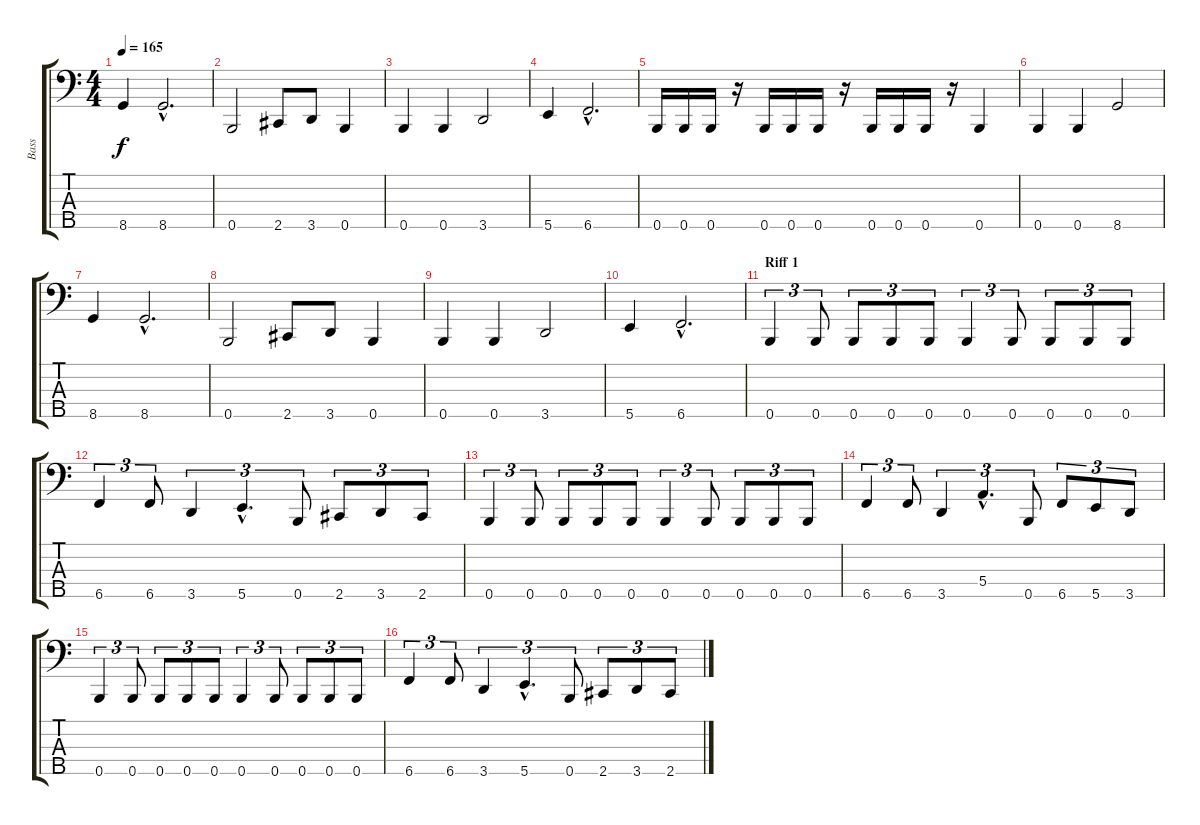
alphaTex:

\track ("Bass" "Bass") {instrument electricbasspick}
\staff {score tabs}
\tuning (G2 D2 A1 E1 B0) {hide}
\ts (4 4)
\tempo 165
\clef f4
\ks c
8.5.4{dy f} 8.5{hac}.2{d} |
0.5.2 2.5.8 3.5.8 0.5.4 |
0.5.4 0.5.4 3.5.2 |
5.5.4 6.5{hac}.2{d} |
0.5.16 0.5.16 0.5.16 r.16 0.5.16 0.5.16 0.5.16 r.16 0.5.16 0.5.16 0.5.16 r.16 0.5.4 |
0.5.4 0.5.4 8.5.2 |
8.5.4 8.5{hac}.2{d} |
0.5.2 2.5.8 3.5.8 0.5.4 |
0.5.4 0.5.4 3.5.2 |
5.5.4 6.5{hac}.2{d} |
\section ("" "Riff 1")
0.5.4{tu (3 2)} 0.5.8{tu (3 2)} 0.5.8{tu (3 2)} 0.5.8{tu (3 2)} 0.5.8{tu (3 2)} 0.5.4{tu (3 2)} 0.5.8{tu (3 2)} 0.5.8{tu (3 2)} 0.5.8{tu (3 2)} 0.5.8{tu (3 2)} |
6.5.4{tu (3 2)} 6.5.8{tu (3 2)} 3.5.4{tu (3 2)} 5.5{hac}.4{d tu (3 2)} 0.5.8{tu (3 2)} 2.5.8{tu (3 2)} 3.5.8{tu (3 2)} 2.5.8{tu (3 2)} |
0.5.4{tu (3 2)} 0.5.8{tu (3 2)} 0.5.8{tu (3 2)} 0.5.8{tu (3 2)} 0.5.8{tu (3 2)} 0.5.4{tu (3 2)} 0.5.8{tu (3 2)} 0.5.8{tu (3 2)} 0.5.8{tu (3 2)} 0.5.8{tu (3 2)} |
6.5.4{tu (3 2)} 6.5.8{tu (3 2)} 3.5.4{tu (3 2)} 5.4{hac}.4{d tu (3 2)} 0.5.8{tu (3 2)} 6.5.8{tu (3 2)} 5.5.8{tu (3 2)} 3.5.8{tu (3 2)} |
0.5.4{tu (3 2)} 0.5.8{tu (3 2)} 0.5.8{tu (3 2)} 0.5.8{tu (3 2)} 0.5.8{tu (3 2)} 0.5.4{tu (3 2)} 0.5.8{tu (3 2)} 0.5.8{tu (3 2)} 0.5.8{tu (3 2)} 0.5.8{tu (3 2)} |
6.5.4{tu (3 2)} 6.5.8{tu (3 2)} 3.5.4{tu (3 2)} 5.5{hac}.4{d tu (3 2)} 0.5.8{tu (3 2)} 2.5.8{tu (3 2)} 3.5.8{tu (3 2)} 2.5.8{tu (3 2)}
